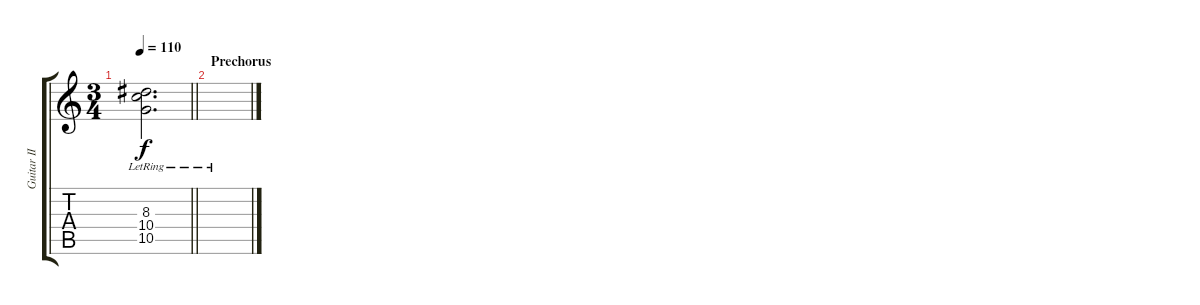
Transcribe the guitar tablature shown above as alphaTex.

\track ("Guitar II (\"ACOUSTIC\")" "Guitar II ") {instrument electricguitarjazz}
\staff {score tabs}
\tuning (E4 B3 G3 D3 A2 D2) {hide}
\ts (3 4)
\tempo 110
\clef g2
\barLineRight lightlight
\ks c
(8.3 10.4{lr} 10.5).2{d dy f} |
\section ("" "Prechorus")
